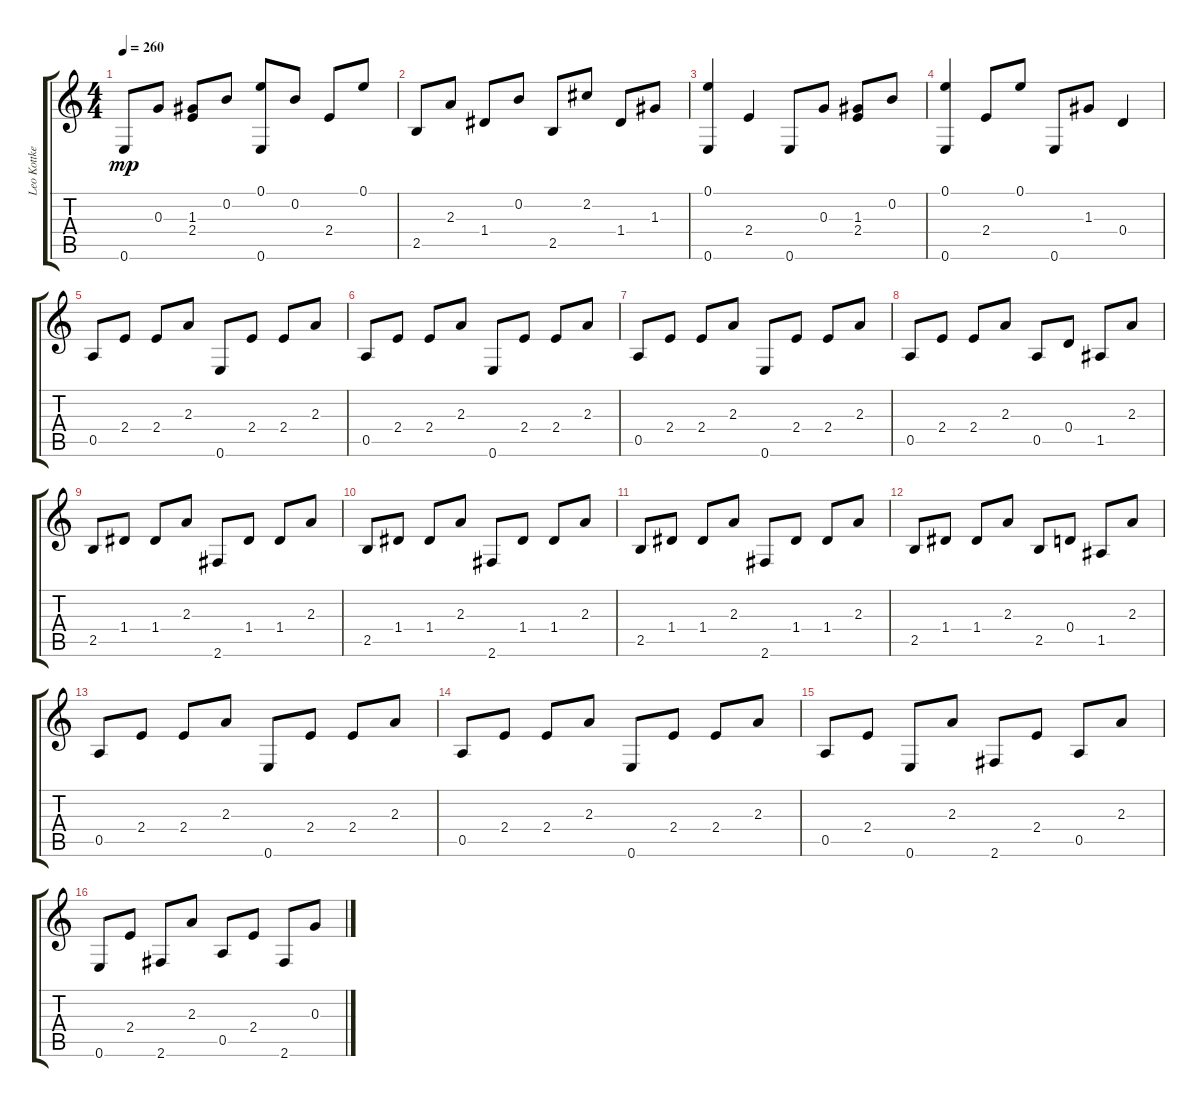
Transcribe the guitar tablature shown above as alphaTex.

\track ("Leo Kottke" "Leo Kottke") {instrument acousticguitarsteel}
\staff {score tabs}
\tuning (E4 B3 G3 D3 A2 E2) {hide}
\ts (4 4)
\tempo 260
\clef g2
\ks c
0.6.8{dy mp} 0.3.8 (1.3 2.4).8 0.2.8 (0.1 0.6).8 0.2.8 2.4.8 0.1.8 |
2.5.8 2.3.8 1.4.8 0.2.8 2.5.8 2.2.8 1.4.8 1.3.8 |
(0.1 0.6).4 2.4.4 0.6.8 0.3.8 (1.3 2.4).8 0.2.8 |
(0.1 0.6).4 2.4.8 0.1.8 0.6.8 1.3.8 0.4.4 |
0.5.8 2.4.8 2.4.8 2.3.8 0.6.8 2.4.8 2.4.8 2.3.8 |
0.5.8 2.4.8 2.4.8 2.3.8 0.6.8 2.4.8 2.4.8 2.3.8 |
0.5.8 2.4.8 2.4.8 2.3.8 0.6.8 2.4.8 2.4.8 2.3.8 |
0.5.8 2.4.8 2.4.8 2.3.8 0.5.8 0.4.8 1.5.8 2.3.8 |
2.5.8 1.4.8 1.4.8 2.3.8 2.6.8 1.4.8 1.4.8 2.3.8 |
2.5.8 1.4.8 1.4.8 2.3.8 2.6.8 1.4.8 1.4.8 2.3.8 |
2.5.8 1.4.8 1.4.8 2.3.8 2.6.8 1.4.8 1.4.8 2.3.8 |
2.5.8 1.4.8 1.4.8 2.3.8 2.5.8 0.4.8 1.5.8 2.3.8 |
0.5.8 2.4.8 2.4.8 2.3.8 0.6.8 2.4.8 2.4.8 2.3.8 |
0.5.8 2.4.8 2.4.8 2.3.8 0.6.8 2.4.8 2.4.8 2.3.8 |
0.5.8 2.4.8 0.6.8 2.3.8 2.6.8 2.4.8 0.5.8 2.3.8 |
0.6.8 2.4.8 2.6.8 2.3.8 0.5.8 2.4.8 2.6.8 0.3.8
